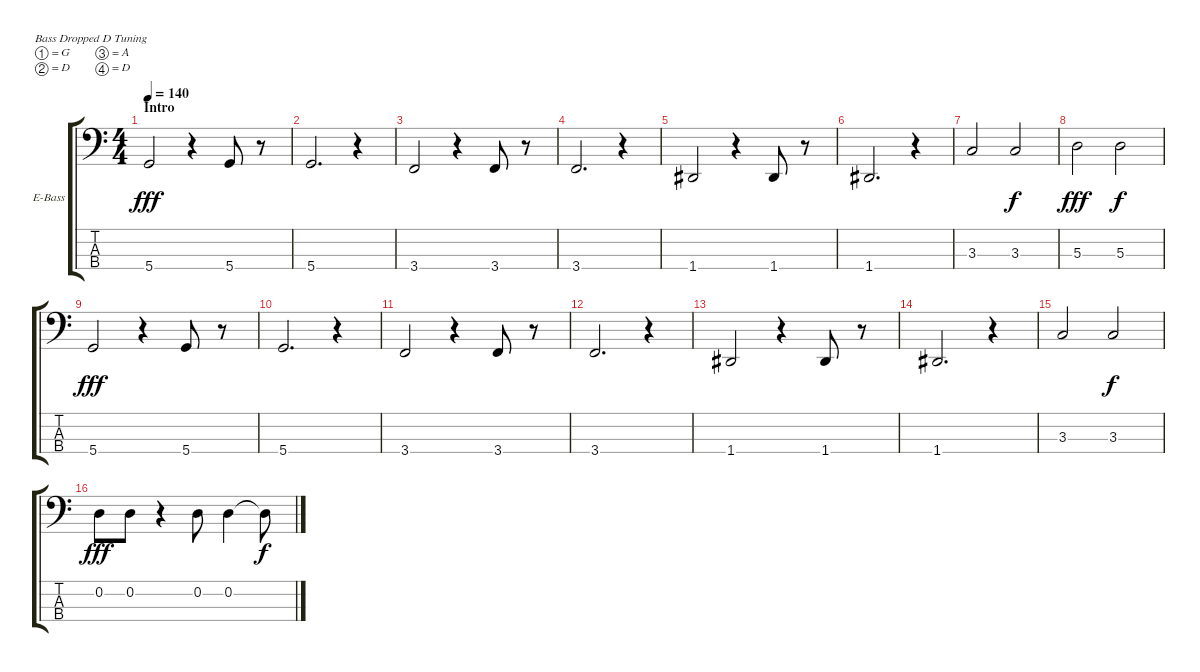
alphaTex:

\bracketExtendMode groupsimilarinstruments
\firstSystemTrackNameOrientation horizontal
\otherSystemsTrackNameOrientation horizontal
\track ("Bass" "E-Bass") {instrument electricbassfinger}
\staff {score tabs}
\tuning (G2 D2 A1 D1)
\ts (4 4)
\section ("" "Intro")
\tempo 140
\clef f4
\ks c
5.4.2{dy fff instrument electricbassfinger} r.4 5.4.8 r.8 |
5.4.2{d} r.4 |
3.4.2 r.4 3.4.8 r.8 |
3.4.2{d} r.4 |
1.4.2 r.4 1.4.8 r.8 |
1.4.2{d} r.4 |
3.3.2 3.3.2{dy f} |
5.3.2{dy fff} 5.3.2{dy f} |
5.4.2{dy fff} r.4 5.4.8 r.8 |
5.4.2{d} r.4 |
3.4.2 r.4 3.4.8 r.8 |
3.4.2{d} r.4 |
1.4.2 r.4 1.4.8 r.8 |
1.4.2{d} r.4 |
3.3.2 3.3.2{dy f} |
0.2.8{dy fff} 0.2.8 r.4 0.2.8 0.2.4 0.2{t}.8{dy f}
